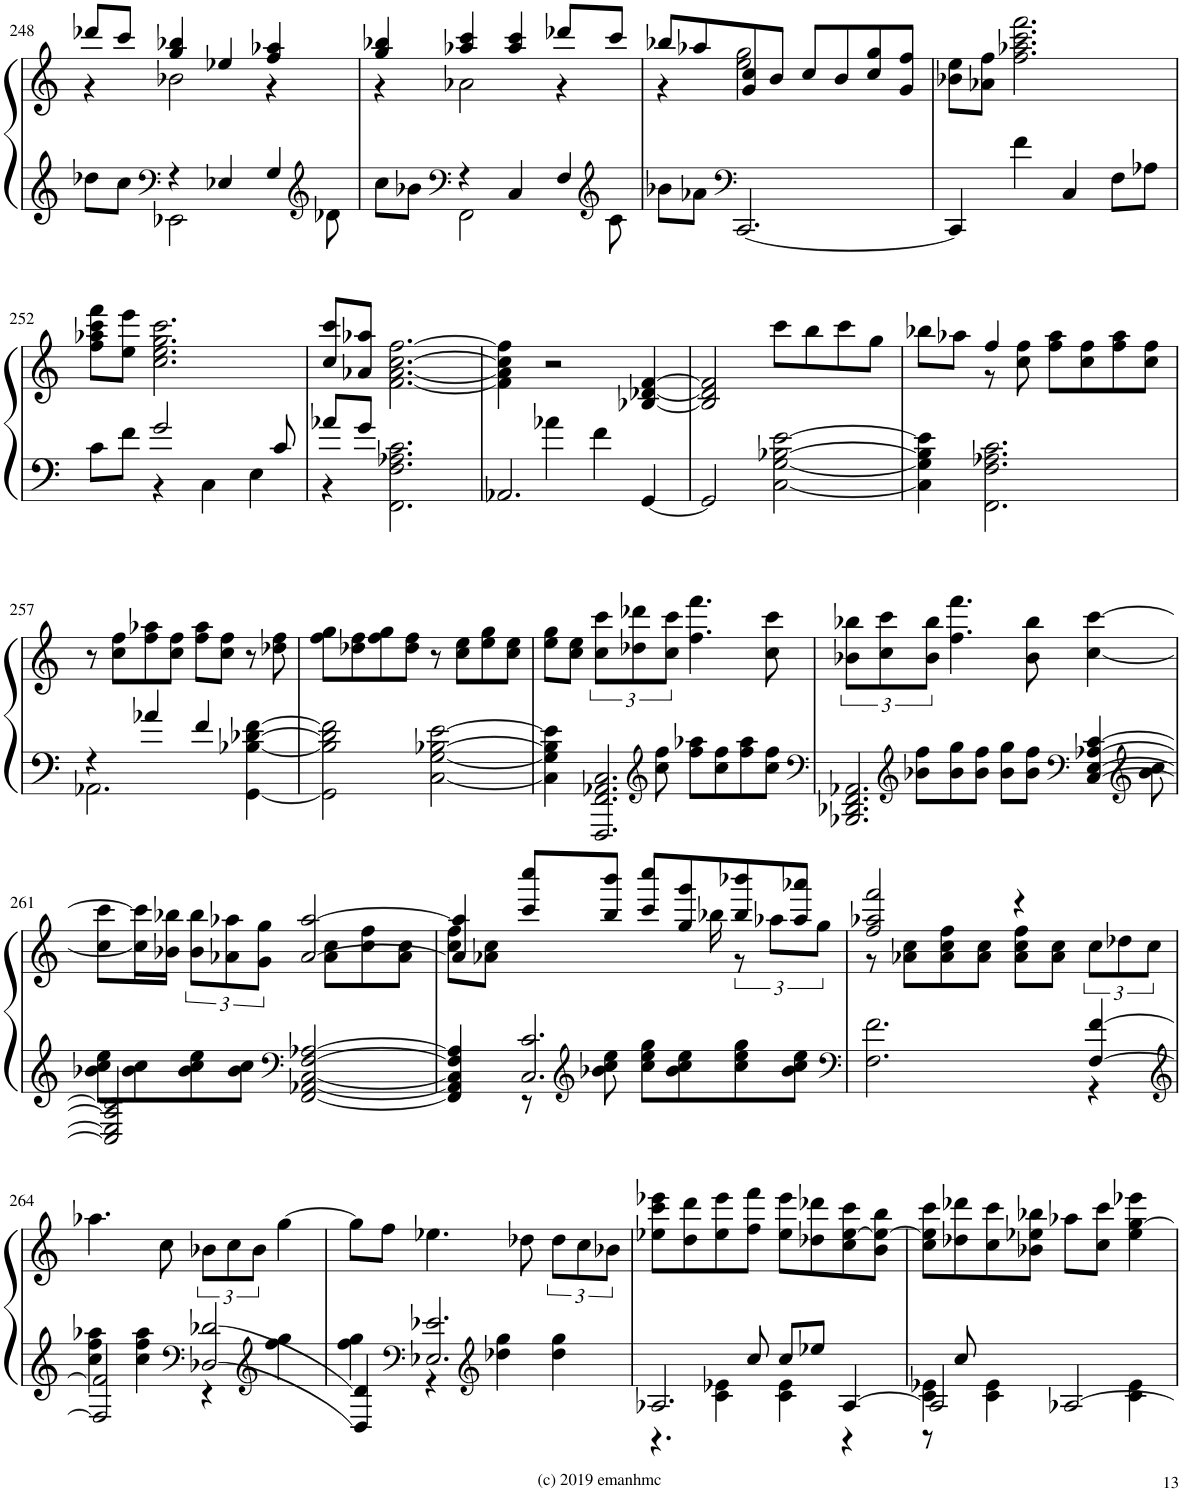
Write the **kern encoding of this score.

**kern	**kern
*part1	*part1
*staff2	*staff1
*I"Piano	*
*I'Pno.	*
!!LO:PB:g=z
*clefG2	*clefG2
*k[]	*k[]
*M4/4	*M4/4
*met(c)	*met(c)
=248	=248
*^	*^
4ryy	8dd-X\L	8ddd-X/L	4r
.	8cc\J	8ccc/J	.
*clefF4	*	*	*
4r	2EE-X\	4gg/ 4bb-X/	2b-X\
4E-X/	.	4ee-X/	.
4G/	8ryy	4ff/ 4aa-X/	4r
*clefG2	*	*	*
.	8d-X\	.	.
=249	=249	=249	=249
4ryy	8cc\L	4gg/ 4bb-X/	4r
.	8b-X\J	.	.
*clefF4	*	*	*
4r	2FF\	4aa-X/ 4ccc/	2a-X\
4C/	.	4aa-/ 4ccc/	.
4F/	8ryy	8ddd-X/L	4r
*clefG2	*	*	*
.	8c\	8ccc/J	.
=250	=250	=250	=250
4ryy	8b-X\L	8bb-X/L	4r
.	8a-X\J	8aa-X/	.
*clefF4	*	*	*
[2.CC/	2.ryy	8g/ 8cc/	2ee\ 2gg\
.	.	8b/J	.
.	.	8cc/L	.
.	.	8b/	.
.	.	8cc/ 8gg/	4ryy
.	.	8g/ 8ff/J	.
*v	*v	*	*
*	*v	*v
=251	=251
4CC/]	8b-X\ 8ee\L
.	8a-X\ 8ff\J
4f\	2.ff\ 2.aa-X\ 2.ccc\ 2.fff\
4C/	.
8F\L	.
8A-X\J	.
!!LO:LB:g=z
=252	=252
*^	*
8c\L	4ryy	8ff\ 8aa-X\ 8ccc\ 8fff\L
8f\J	.	8ee\ 8eee\J
2g/	4r	2.cc\ 2.ee\ 2.gg\ 2.ccc\
.	4C\	.
8ryy	4E\	.
8c/	.	.
=253	=253	=253
8a-X/L	4r	8cc/ 8ccc/L
8g/J	.	8a-X/ 8aa-X/J
2.FF\ 2.F\ 2.A-X\ 2.c\	2.ryy	[2.f\ [2.a-\ [2.cc\ [2.ff\
=254	=254	=254
2.AA-X/	4ryy	4f\] 4a-\] 4cc\] 4ff\]
.	4a-X\	2r
.	4f\	.
[4GG/	4ryy	[4B-X/ [4d-X/ [4f/
*v	*v	*
=255	=255
2GG/]	2B-/] 2d-/] 2f/]
[2C\ [2G\ [2B-X\ [2e\	8ccc\L
.	8bb\
.	8ccc\
.	8gg\J
=256	=256
*	*^
4C\] 4G\] 4B-\] 4e\]	8bb-X\L	4ryy
.	8aa-X\J	.
2.FF\ 2.F\ 2.A-X\ 2.c\	4ff/	8r
.	.	8cc\ 8ff\
.	2ryy	8ff\ 8aa-\L
.	.	8cc\ 8ff\
.	.	8ff\ 8aa-\
.	.	8cc\ 8ff\J
*	*v	*v
!!LO:LB:g=z
=257	=257
*^	*
4r	2.AA-X\	8r
.	.	8cc\ 8ff\L
4a-X/	.	8ff\ 8aa-X\
.	.	8cc\ 8ff\J
4f/	.	8ff\ 8aa-\L
.	.	8cc\ 8ff\J
[4GG\ [4B-X\ [4d-X\ [4f\	4ryy	8r
.	.	8dd-X\ 8ff\
*v	*v	*
=258	=258
2GG\] 2B-\] 2d-\] 2f\]	8ff\ 8gg\L
.	8dd-X\ 8ff\
.	8ff\ 8gg\
.	8dd-\ 8ff\J
[2C\ [2G\ [2B-X\ [2e\	8r
.	8cc\ 8ee\L
.	8ee\ 8gg\
.	8cc\ 8ee\J
=259	=259
*^	*
4C\] 4G\] 4B-\] 4e\]	4ryy	8ee\ 8gg\L
.	.	8cc\ 8ee\J
2.FFF/ 2.FF/ 2.AA-X/ 2.C/	8ryy	12cc\ 12ccc\L
.	.	12dd-X\ 12ddd-X\
*clefG2	*	*
.	8cc\ 8ff\	.
.	.	12cc\ 12ccc\J
.	8ff\ 8aa-X\L	4.ff\ 4.fff\
.	8cc\ 8ff\	.
.	8ff\ 8aa-\	.
.	8cc\ 8ff\J	8cc\ 8ccc\
=260	=260	=260
*clefF4	*	*
2.BBB-X/ 2.DD-X/ 2.FF/ 2.AA-X/	8ryy	12b-X\ 12bb-X\L
.	.	12cc\ 12ccc\
*clefG2	*	*
.	8b-X\ 8ff\L	.
.	.	12b-\ 12bb-\J
.	8b-\ 8gg\	4.ff\ 4.fff\
.	8b-\ 8ff\J	.
.	8b-\ 8gg\L	.
.	8b-\ 8ff\J	8b-\ 8bb-\
*clefF4	*	*
[4C/ [4E/ [4A-X/ [4c/	8ryy	[4cc\ [4ccc\
*clefG2	*	*
.	8b-\ 8cc\	.
!!LO:LB:g=z
=261	=261	=261
*	*	*^
2C/] 2E/] 2A-/] 2c/]	8b-X\ 8cc\ 8ee\L	8cc\ 8ccc\L	8ryy
*	*	*v	*v
.	8b-\ 8cc\	16cc\] 16ccc\]L
.	.	16b-X\ 16bb-X\JJ
.	8b-\ 8cc\ 8ee\	12b-\ 12bb-\L
.	.	12a-X\ 12aa-X\
.	8b-\ 8cc\J	.
.	.	12g\ 12gg\J
*clefF4	*	*
[2FF/ [2AA-X/ [2C/ [2F/ [2A-X/	2ryy	[2a-/ [2aa-/
*	*	*^
.	.	.	8a-\ 8cc\L
.	.	.	8cc\ 8ff\
.	.	.	8a-\ 8cc\J
=262	=262	=262	=262
4FF/] 4AA-/] 4C/] 4F/] 4A-/]	4ryy	4a-/] 4aa-/]	8cc\ 8ff\L
.	.	.	8a-X\ 8cc\J
2.C/ 2.c/	8r	8ccc/ 8cccc/L	4..ryy
*clefG2	*	*	*
.	8b-X\ 8cc\ 8ee\	8bb/ 8bbb/J	.
.	8cc\ 8ee\ 8gg\L	8ccc/ 8cccc/L	.
.	8b-\ 8cc\ 8ee\	8gg/ 8ggg/	.
.	.	.	16bb-X\
.	8cc\ 8ee\ 8gg\	8bb-/ 8bbb-X/	12r
.	.	.	12aa-X\L
.	8b-\ 8cc\ 8ee\J	8aa-/ 8aaa-X/J	.
.	.	.	12gg\J
=263	=263	=263	=263
*clefF4	*	*	*
2.F\ 2.f\	2.ryy	2ff/ 2aa-X/ 2fff/	8r
.	.	.	8a-X\ 8cc\L
.	.	.	8a-\ 8cc\ 8ff\
.	.	.	8a-\ 8cc\J
.	.	4r	8a-\ 8cc\ 8ff\L
.	.	.	8a-\ 8cc\J
[4F/ [4f/	4r	12cc\L	4ryy
.	.	12dd-X\	.
.	.	12cc\J	.
*	*	*v	*v
!!LO:LB:g=z
=264	=264	=264
*clefG2	*	*
2F/] 2f/]	4cc\ 4ff\ 4aa-X\	4.aa-X\
.	4cc\ 4ff\ 4aa-\	.
.	.	8cc\
*clefF4	*	*
[2D-X/ [2d-X/	4r	12b-X\L
.	.	12cc\
.	.	12b-\J
*clefG2	*	*
.	4ff\ 4gg\	[4gg\
=265	=265	=265
4D-/] 4d-/]	4ff\ 4gg\	8gg\L]
.	.	8ff\J
*clefF4	*	*
2.E-X/ 2.e-X/	4r	4.ee-X\
*clefG2	*	*
.	4dd-X\ 4gg\	.
.	.	8dd-X\
.	4dd-\ 4gg\	12dd-\L
.	.	12cc\
.	.	12b-X\J
=266	=266	=266
*	*^	*
2.A-X/	4ryy	4.r	8ee-X\ 8ccc\ 8eee-X\L
.	.	.	8dd\ 8ddd\
.	4c\ 4e-X\	.	8ee-\ 8eee-\
.	.	8cc/	8ff\ 8fff\J
.	4c\ 4e-\	8cc/L	8ee-\ 8eee-\L
.	.	8ee-X/J	8dd-X\ 8ddd-X\
[4A-/	4ryy	4r	8cc\ [8ee-\ 8ccc\
.	.	.	8b\ 8ee-\_ 8bb\J
=267	=267	=267	=267
2A-/]	4c\ 4e-X\	8r	8cc\ 8ee-\] 8ccc\L
.	.	8cc/	8dd-X\ 8ddd-X\
.	4c\ 4e-\	2.ryy	8cc\ 8ccc\
.	.	.	8b-X\ 8ee-X\ 8bb-X\J
[2A-X/	4ryy	.	8aa-X\L
.	.	.	8cc\ 8ccc\J
.	4c\ 4e-\	.	4ee-\ [4gg\ 4eee-X\
*v	*v	*v	*
=	=
*-	*-
